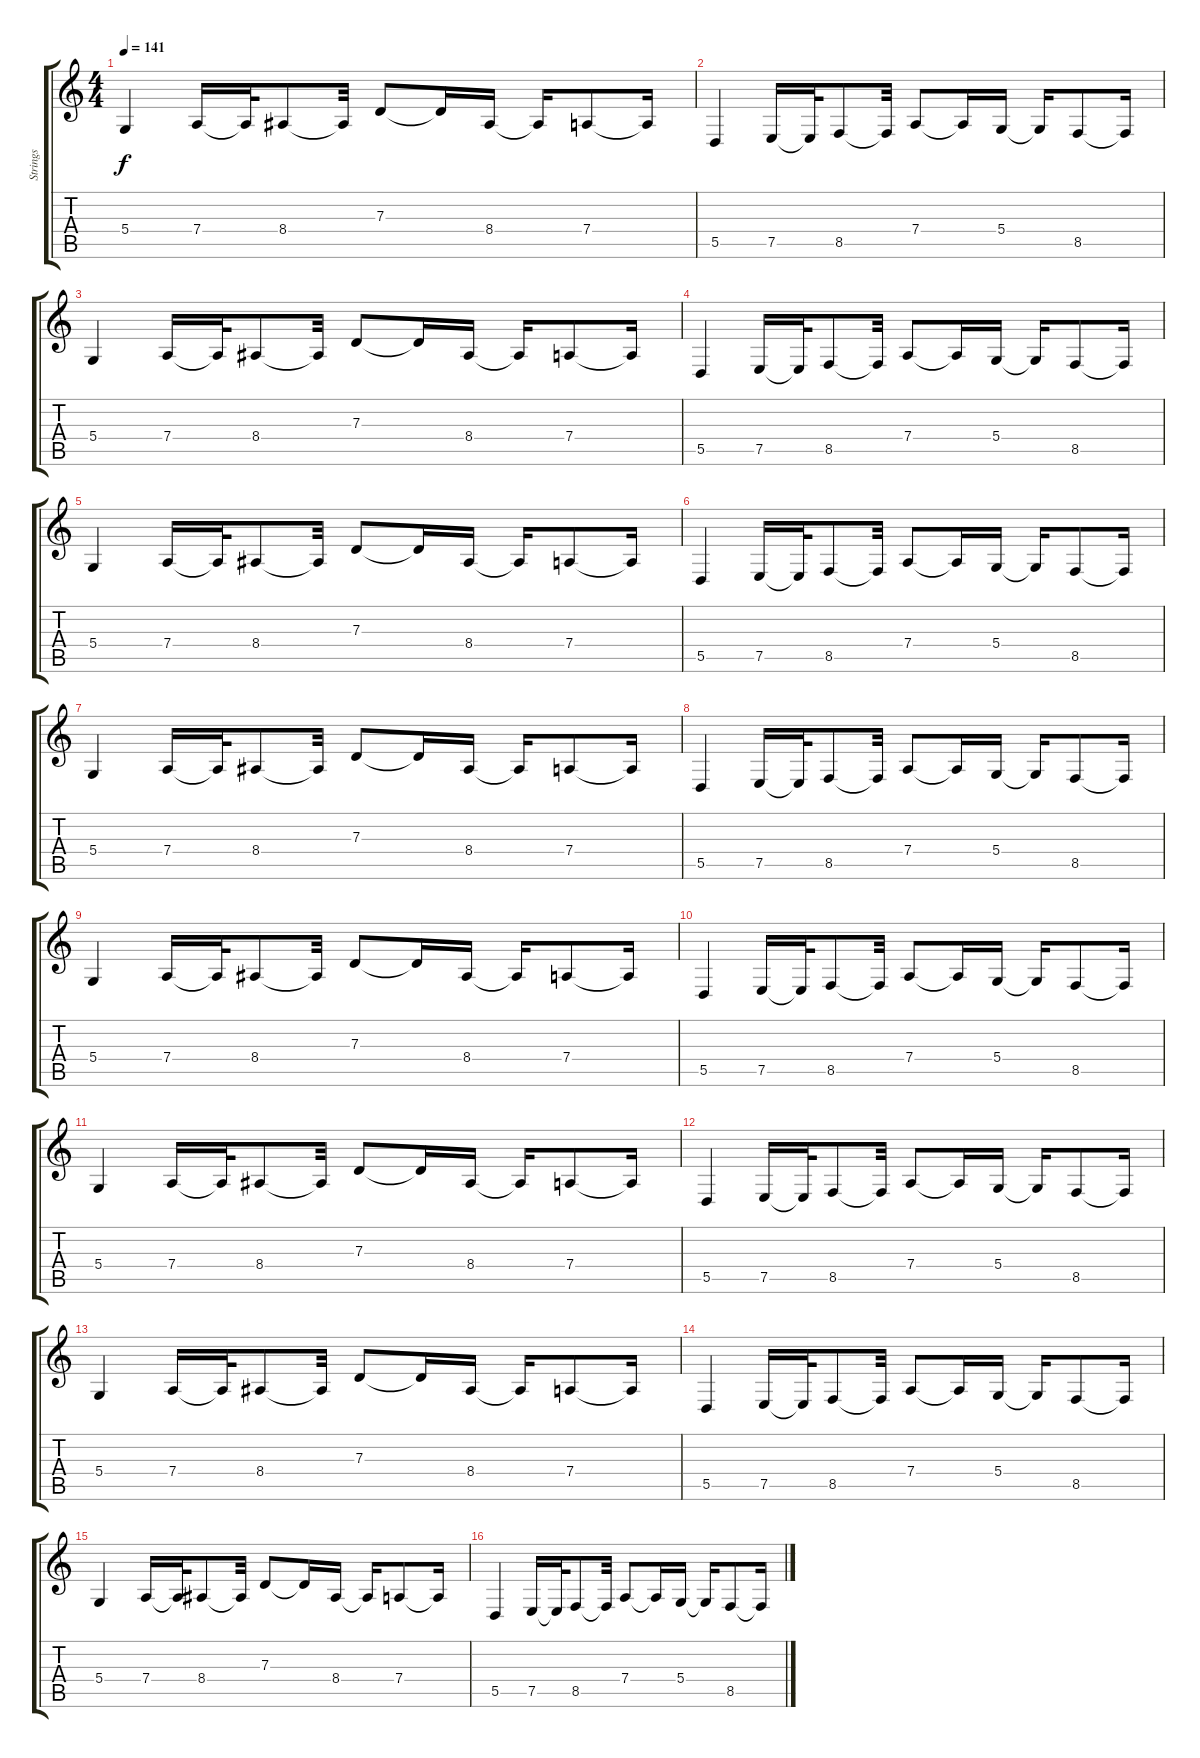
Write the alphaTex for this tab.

\track ("Strings" "Strings") {instrument stringensemble1}
\staff {score tabs}
\tuning (E4 B3 G3 D3 A2 E2) {hide}
\ts (4 4)
\tempo 141
\clef g2
\ks c
5.4.4{dy f} 7.4.16 7.4{t}.32 8.4.8 8.4{t}.32 7.3.8 7.3{t}.16 8.4.16 8.4{t}.16 7.4.8 7.4{t}.16 |
5.5.4 7.5.16 7.5{t}.32 8.5.8 8.5{t}.32 7.4.8 7.4{t}.16 5.4.16 5.4{t}.16 8.5.8 8.5{t}.16 |
5.4.4 7.4.16 7.4{t}.32 8.4.8 8.4{t}.32 7.3.8 7.3{t}.16 8.4.16 8.4{t}.16 7.4.8 7.4{t}.16 |
5.5.4 7.5.16 7.5{t}.32 8.5.8 8.5{t}.32 7.4.8 7.4{t}.16 5.4.16 5.4{t}.16 8.5.8 8.5{t}.16 |
5.4.4 7.4.16 7.4{t}.32 8.4.8 8.4{t}.32 7.3.8 7.3{t}.16 8.4.16 8.4{t}.16 7.4.8 7.4{t}.16 |
5.5.4 7.5.16 7.5{t}.32 8.5.8 8.5{t}.32 7.4.8 7.4{t}.16 5.4.16 5.4{t}.16 8.5.8 8.5{t}.16 |
5.4.4 7.4.16 7.4{t}.32 8.4.8 8.4{t}.32 7.3.8 7.3{t}.16 8.4.16 8.4{t}.16 7.4.8 7.4{t}.16 |
5.5.4 7.5.16 7.5{t}.32 8.5.8 8.5{t}.32 7.4.8 7.4{t}.16 5.4.16 5.4{t}.16 8.5.8 8.5{t}.16 |
5.4.4 7.4.16 7.4{t}.32 8.4.8 8.4{t}.32 7.3.8 7.3{t}.16 8.4.16 8.4{t}.16 7.4.8 7.4{t}.16 |
5.5.4 7.5.16 7.5{t}.32 8.5.8 8.5{t}.32 7.4.8 7.4{t}.16 5.4.16 5.4{t}.16 8.5.8 8.5{t}.16 |
5.4.4 7.4.16 7.4{t}.32 8.4.8 8.4{t}.32 7.3.8 7.3{t}.16 8.4.16 8.4{t}.16 7.4.8 7.4{t}.16 |
5.5.4 7.5.16 7.5{t}.32 8.5.8 8.5{t}.32 7.4.8 7.4{t}.16 5.4.16 5.4{t}.16 8.5.8 8.5{t}.16 |
5.4.4 7.4.16 7.4{t}.32 8.4.8 8.4{t}.32 7.3.8 7.3{t}.16 8.4.16 8.4{t}.16 7.4.8 7.4{t}.16 |
5.5.4 7.5.16 7.5{t}.32 8.5.8 8.5{t}.32 7.4.8 7.4{t}.16 5.4.16 5.4{t}.16 8.5.8 8.5{t}.16 |
5.4.4 7.4.16 7.4{t}.32 8.4.8 8.4{t}.32 7.3.8 7.3{t}.16 8.4.16 8.4{t}.16 7.4.8 7.4{t}.16 |
5.5.4 7.5.16 7.5{t}.32 8.5.8 8.5{t}.32 7.4.8 7.4{t}.16 5.4.16 5.4{t}.16 8.5.8 8.5{t}.16
